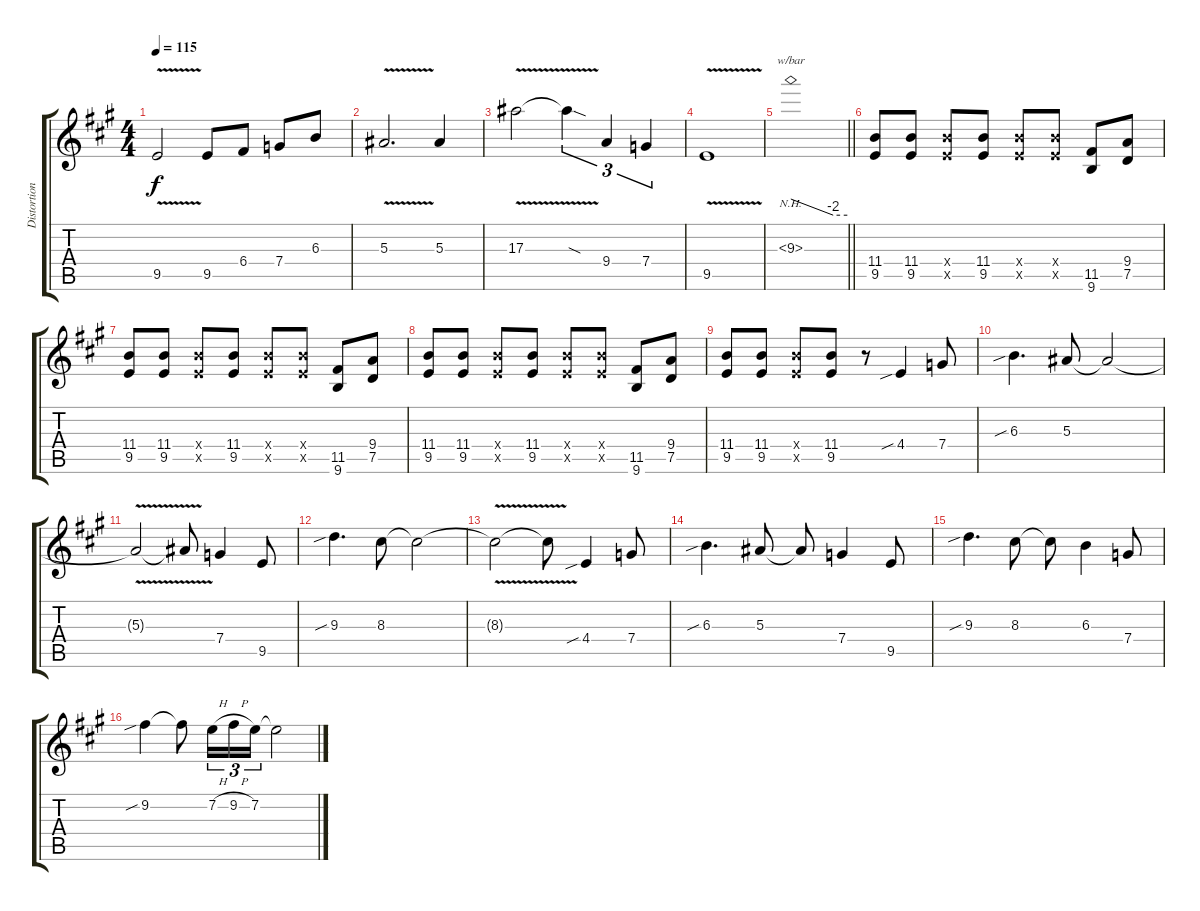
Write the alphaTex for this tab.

\track ("Distortion" "Distortion") {instrument distortionguitar}
\staff {score tabs}
\tuning (D4 A3 F3 C3 G2 D2) {hide}
\ts (4 4)
\tempo 115
\clef g2
\ks a
9.5{v t}.2{dy f} 9.5.8 6.4.8 7.4.8 6.3.8 |
5.3{v}.2{d} 5.3.4 |
17.3{v}.2 17.3{sod t}.4{tu (3 2)} 9.4.4{tu (3 2)} 7.4.4{tu (3 2)} |
9.5{v}.1 |
\barLineRight lightlight
9.3{nh}.1{tbe (custom default 0 0 45 -8 60 -8)} |
(11.4 9.5).8 (11.4 9.5).8 (11.4{x} 9.5{x}).8 (11.4 9.5).8 (11.4{x} 9.5{x}).8 (11.4{x} 9.5{x}).8 (11.5 9.6).8 (9.4 7.5).8 |
(11.4 9.5).8 (11.4 9.5).8 (11.4{x} 9.5{x}).8 (11.4 9.5).8 (11.4{x} 9.5{x}).8 (11.4{x} 9.5{x}).8 (11.5 9.6).8 (9.4 7.5).8 |
(11.4 9.5).8 (11.4 9.5).8 (11.4{x} 9.5{x}).8 (11.4 9.5).8 (11.4{x} 9.5{x}).8 (11.4{x} 9.5{x}).8 (11.5 9.6).8 (9.4 7.5).8 |
(11.4 9.5).8 (11.4 9.5).8 (11.4{x} 9.5{x}).8 (11.4 9.5).8 r.8 4.4{sib}.4 7.4.8 |
6.3{sib}.4{d} 5.3.8 5.3{t}.2 |
5.3{v t}.2 5.3{t}.8 7.4.4 9.5.8 |
9.3{sib}.4{d} 8.3.8 8.3{t}.2 |
8.3{v t}.2 8.3{t}.8 4.4{sib}.4 7.4.8 |
6.3{sib}.4{d} 5.3.8 5.3{t}.8 7.4.4 9.5.8 |
9.3{sib}.4{d} 8.3.8 8.3{t}.8 6.3.4 7.4.8 |
9.2{sib}.4 9.2{t}.8 7.2{h}.16{tu (3 2)} 9.2{h}.16{tu (3 2)} 7.2.16{tu (3 2)} 7.2{t}.2
